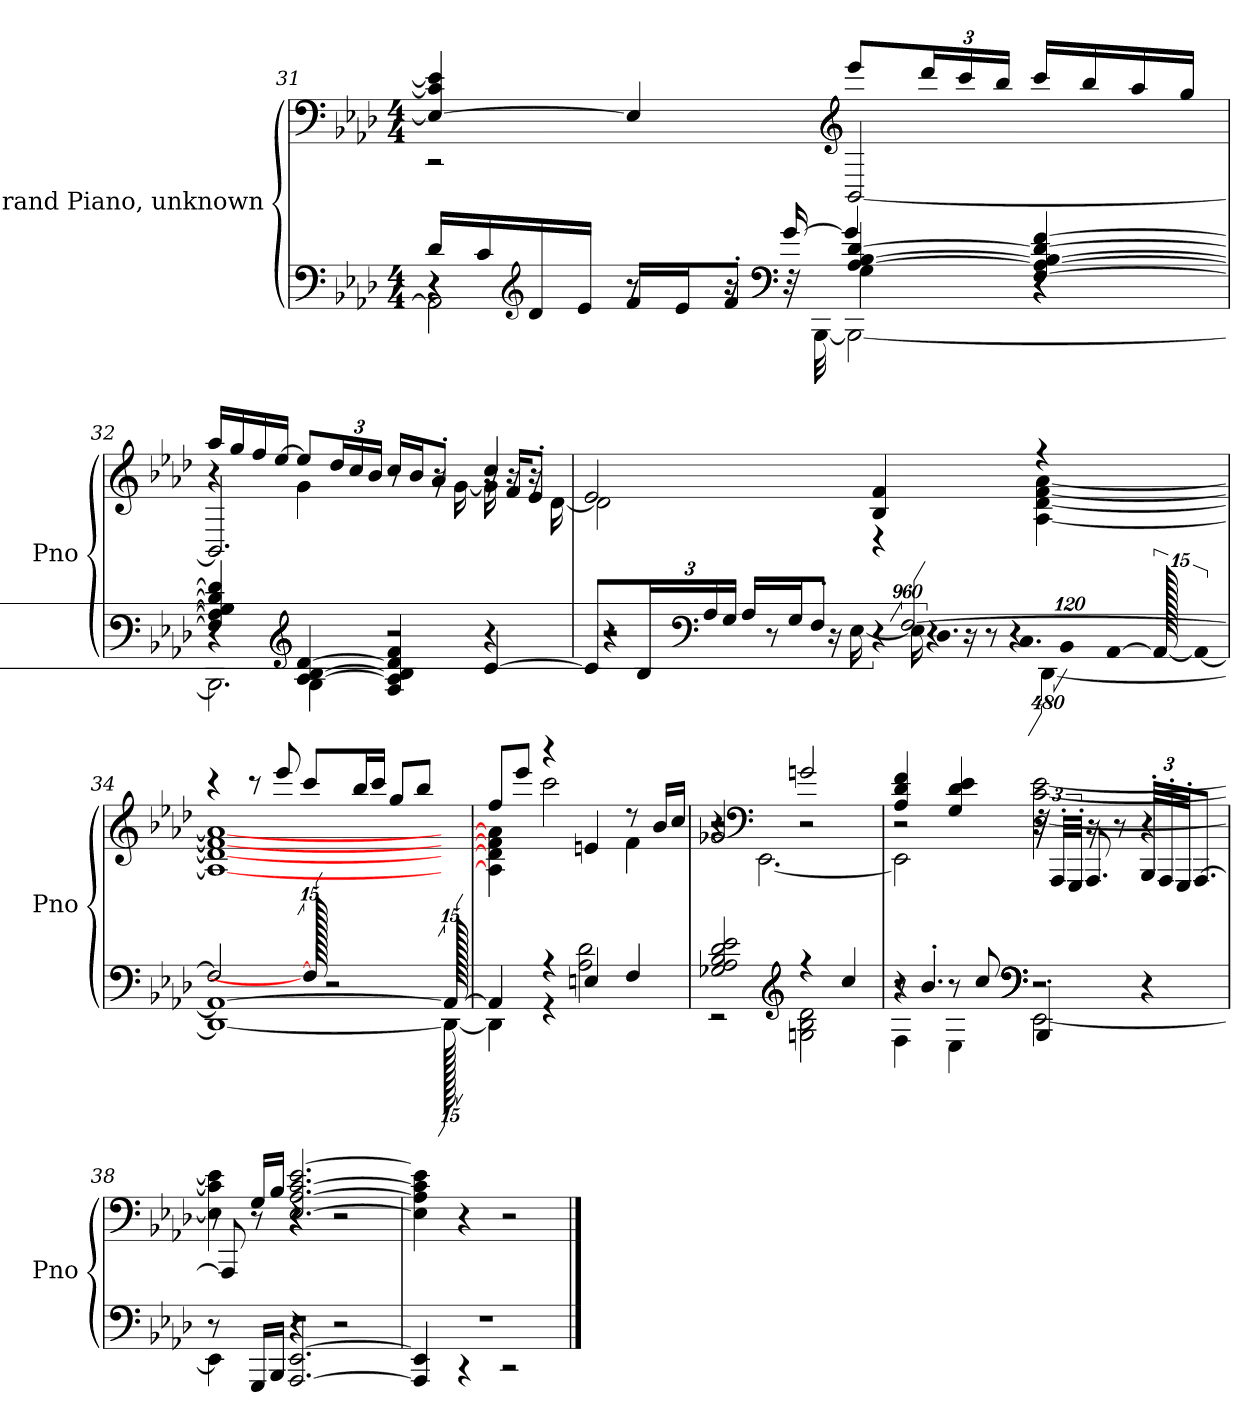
**kern	**kern
*part1	*part1
*staff2	*staff1
*I"Grand Piano, unknown	*
*I'Pno	*
!!LO:PB:g=z
*clefF4	*clefF4
*k[b-e-a-d-]	*k[b-e-a-d-]
*M4/4	*M4/4
=31	=31
*^	*^
*	*^	*	*
*	*	*^	*	*
16d-/LL	2AA-\]	4r	4r	4E-/_ 4c/] 4e-/]	2r
16c/	.	.	.	.	.
*clefG2	*	*	*	*	*
16d-/	.	.	.	.	.
16e-/JJ	.	.	.	.	.
16f/LL	.	8r	8r	4E-/]	.
16e-/J	.	.	.	.	.
8f'/J	.	16r	16r	.	.
*clefF4	*	*	*	*	*
.	.	[16g/	32r	.	.
.	.	.	[32BBB-\	.	.
*	*	*	*	*clefG2	*
[4A-/ [4B-/ [4d-/	4G\	4g/]	2BBB-\_	8eee-/L	[2BB-/
*	*	*	*	*Xbrackettup	*
.	.	.	.	24ddd-/L	.
.	.	.	.	24ccc/	.
.	.	.	.	24bb-/JJ	.
[4F/ 4A-/_ 4B-/_ 4d-/_ [4f/	4r	4r	.	16ccc/LL	.
.	.	.	.	16bb-/	.
.	.	.	.	16aa-/	.
.	.	.	.	16gg/JJ	.
*	*	*v	*v	*	*
=32	=32	=32	=32	=32
*	*	*	*	*^
4F/] 4A-/] 4B-/] 4d-/] 4f/]	4r	2.BBB-\]	16aa-/LL	4r	2.BB-/]
.	.	.	16gg/	.	.
.	.	.	16ff/	.	.
.	.	.	[16ee-/JJ	.	.
*clefG2	*	*	*	*	*
[4A-/ [4B-/ [4d-/	4G\	.	8ee-/L]	4g\	.
.	.	.	24dd-/L	.	.
.	.	.	24cc/	.	.
.	.	.	24b-/JJ	.	.
4F/ 4A-/] 4B-/] 4d-/] 4f/	2r	.	16cc/LL	8r	.
.	.	.	16b-/J	.	.
.	.	.	8a-'/J	16r	.
.	.	.	.	[16g\	.
[4c/	.	4r	16r	16g\]	4cc/
.	.	.	16f/KL	16r	.
.	.	.	8e-'/J	16r	.
.	.	.	.	[16d-\	.
*	*	*	*	*v	*v
!!LO:LB:g=z
=33	=33	=33	=33	=33
8c/L]	1920ryy	1920ryy	2e-/	2d-\]
.	4r	2r	.	.
*Xbrackettup	*	*	*	*
24B-/L	.	.	.	.
*clefF4	*	*	*	*
24A-/	.	.	.	.
24G/JJ	.	.	.	.
16A-/LL	.	.	.	.
.	8r	.	.	.
16G/J	.	.	.	.
8F'/J	.	.	.	.
.	16r	.	.	.
.	[16E-\	.	.	.
*brackettup	*	*	*	*
!LO:N:vis=32	!	!	!	!
640%23r	.	.	4B-/ 4f/	4r
.	16E-\]	[1920%959F/	.	.
!LO:N:vis=64	!	!	!	!
960%17r	.	.	.	.
!LO:N:vis=32.	!	!	!	!
1920%103D-/	.	.	.	.
.	16r	.	.	.
!LO:N:vis=64	!	!	!	!
960%17r	.	.	.	.
!LO:N:vis=32.	!	!	!	!
1920%103C/LLL	.	.	.	.
.	8r	.	.	.
!LO:N:vis=32	!	!	!	!
640%23BB-/	.	.	.	.
[480%17AA-/JJ	.	.	.	.
1920AA-/_	.	.	4r	[4A-\ [4d-\ [4f\ [4a-\
1920%479AA-/_	[1920%479DD-\	.	.	.
=34	=34	=34	=34	=34
1AA-_	1DD-_	2F/]	4r	1A-_ 1d-_ 1f_ 1a-_
.	.	.	8r	.
.	.	.	8eee-/	.
.	.	1920F/_	8ccc/L	.
.	.	2r	.	.
.	.	.	16bb-/L	.
.	.	.	16ccc/JJ	.
.	.	.	8gg/L	.
.	.	.	8bb-/J	.
1920AA-/_	1920DD-\_	.	1920ryy	1920ryy
*	*v	*v	*	*
=35	=35	=35	=35
4AA-/]	4DD-\]	8ff/L	4A-\] 4d-\] 4f\] 4a-\]
.	.	8eee-/J	.
4r	4r	4r	2ccc\
4En/	2A-\ 2d-\	4en/	.
4F/	.	8r	4f\
.	.	16b-/LL	.
.	.	16cc/JJ	.
!!LO:LB:g=z
=36	=36	=36	=36
*	*	*	*^
2G-X/ 2A-/ 2B-/ 2d-/ 2e-/	2r	2r	4r	2g-X/
*	*	*clefF4	*	*
.	.	.	[2.EE-\	.
*clefG2	*	*	*	*
4r	2Gn\ 2B-\ 2d-\	2gn/	.	2r
4cc/	.	.	.	.
=37	=37	=37	=37	=37
*	*^	*	*	*
8r	4F\	4r	4A-/ 4d-/ 4f/	2EE-\]	2r
4.b-'/	.	.	.	.	.
.	4E-\	8r	4G/ 4d-/ 4e-/	.	.
.	.	8cc/	.	.	.
*clefF4	*	*	*	*	*
*	*	*	*brackettup	*	*
2r	[2EE-\	4BBB-'/	48r	[2E-\ [2c\ [2e-\	16r
.	.	.	48AAA-'/LLL	.	.
.	.	.	48GGG'/JJJ	.	.
.	.	.	16r	.	8.AAA-/
.	.	.	8r	.	.
*	*	*	*	*	*Xbrackettup
.	.	4r	4r	.	48BBB-'/LLL
.	.	.	.	.	48AAA-'/
.	.	.	.	.	48GGG'/JJ
.	.	.	.	.	[8.AAA-/J
=38	=38	=38	=38	=38	=38
1r	4EE-\]	8r	8r	4E-\] 4c\] 4e-\]	8AAA-/]
.	.	16GGG/LL	16G/LL	.	8r
.	.	16BBB-/JJ	16B-/JJ	.	.
.	4r	[2.AAA-/ [2.EE-/	[2.E-/ [2.A-/ [2.c/ [2.e-/	4r	4r
.	2r	.	.	2r	2r
*	*v	*v	*	*	*
*	*	*v	*v	*v
=39	=39	=39
1r	4AAA-/] 4EE-/]	4E-\] 4A-\] 4c\] 4e-\]
.	4r	4r
.	2r	2r
*v	*v	*
==	==
*-	*-
